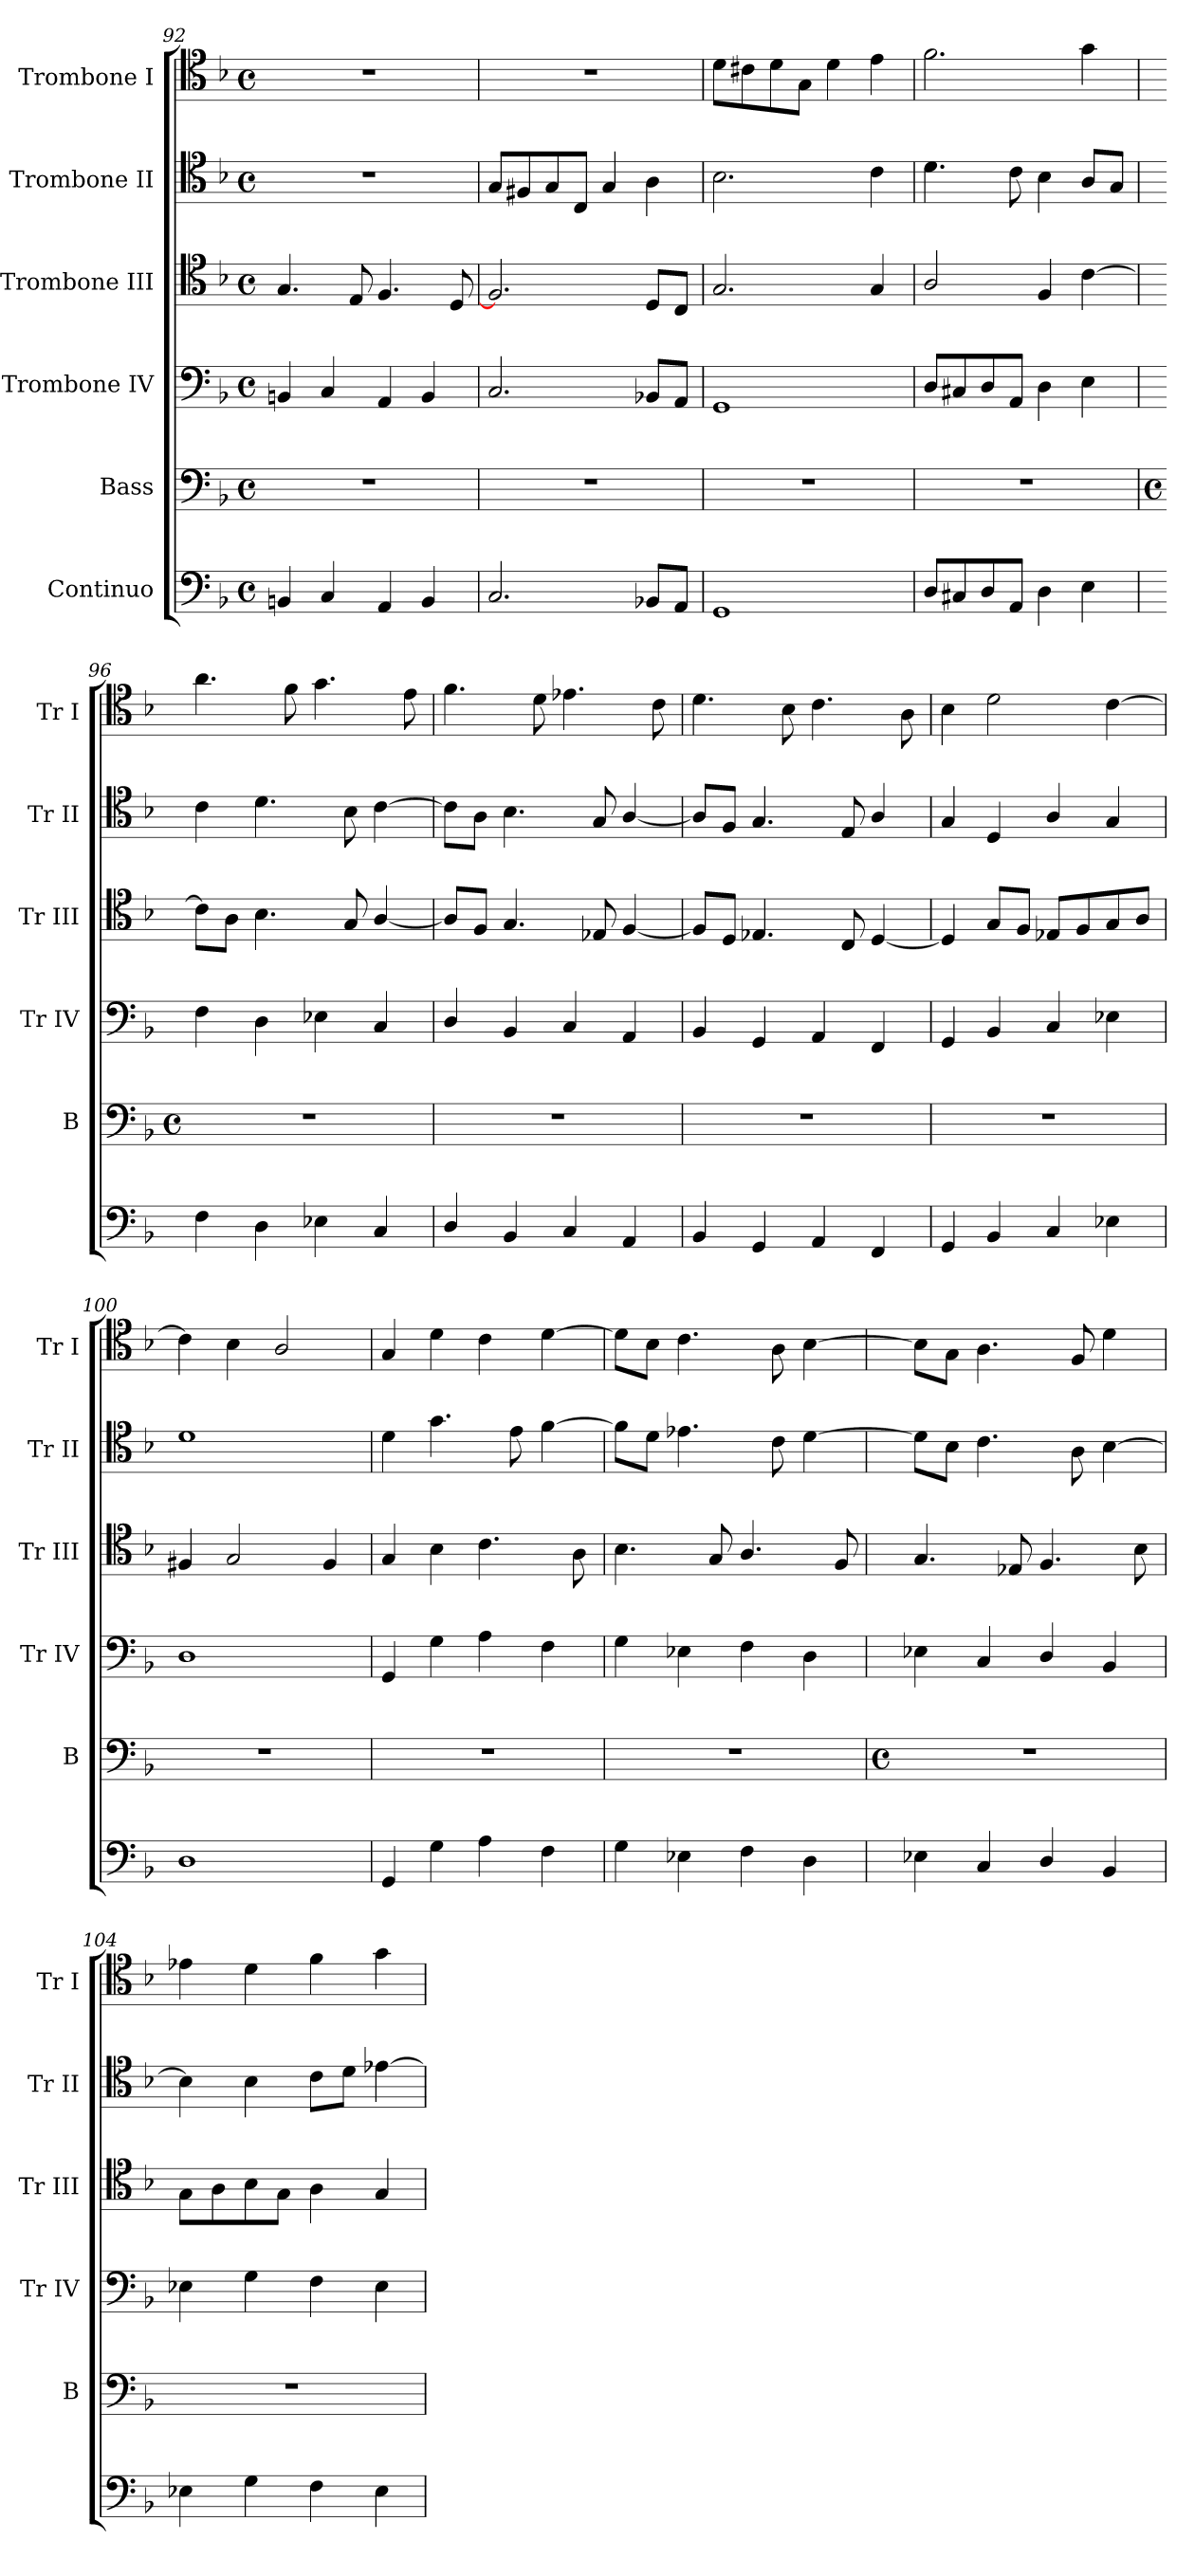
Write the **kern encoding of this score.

**kern	**kern	**kern	**kern	**kern	**kern
*part6	*part5	*part4	*part3	*part2	*part1
*staff6	*staff5	*staff4	*staff3	*staff2	*staff1
*I"Continuo	*I"Bass	*I"Trombone IV	*I"Trombone III	*I"Trombone II	*I"Trombone I
*	*I'B	*I'Tr IV	*I'Tr III	*I'Tr II	*I'Tr I
*clefF4	*clefF4	*clefF4	*clefC4	*clefC4	*clefC4
*k[b-]	*k[b-]	*k[b-]	*k[b-]	*k[b-]	*k[b-]
*F:	*F:	*F:	*F:	*F:	*F:
*M4/4	*M4/4	*M4/4	*M4/4	*M4/4	*M4/4
*met(c)	*met(c)	*met(c)	*met(c)	*met(c)	*met(c)
=92	=92	=92	=92	=92	=92
4BBn	1r	4BBn	4.G	1r	1r
4C	.	4C	.	.	.
.	.	.	8E	.	.
4AA	.	4AA	4.F	.	.
4BB	.	4BB	.	.	.
.	.	.	8D	.	.
=93	=93	=93	=93	=93	=93
2.C	1r	2.C	2.F]	8GL	1r
.	.	.	.	8F#X	.
.	.	.	.	8G	.
.	.	.	.	8CJ	.
.	.	.	.	4G	.
8BB-XL	.	8BB-XL	8DL	4A	.
8AAJ	.	8AAJ	8CJ	.	.
=94	=94	=94	=94	=94	=94
1GG	1r	1GG	2.G	2.B-	8dL
.	.	.	.	.	8c#X
.	.	.	.	.	8d
.	.	.	.	.	8GJ
.	.	.	.	.	4d
.	.	.	4G	4c	4e
=95	=95	=95	=95	=95	=95
8DL	1r	8DL	2A/	4.d	2.f
8C#X	.	8C#X	.	.	.
8D	.	8D	.	.	.
8AAJ	.	8AAJ	.	8c	.
4D	.	4D	4F	4B-	.
4E	.	4E	[4c	8AL	4g
.	.	.	.	8GJ	.
!!LO:LB:g=z
=96	=96	=96	=96	=96	=96
*	*M4/4	*	*	*	*
*	*met(c)	*	*	*	*
4F	1r	4F	8cL]	4c	4.a
.	.	.	8AJ	.	.
4D	.	4D	4.B-	4.d	.
.	.	.	.	.	8f
4E-X	.	4E-X	.	.	4.g
.	.	.	8G	8B-	.
4C	.	4C	[4A/	[4c	.
.	.	.	.	.	8e
=97	=97	=97	=97	=97	=97
4D/	1r	4D/	8AL]	8cL]	4.f
.	.	.	8FJ	8AJ	.
4BB-	.	4BB-	4.G	4.B-	.
.	.	.	.	.	8d
4C	.	4C	.	.	4.e-X
.	.	.	8E-X	8G	.
4AA	.	4AA	[4F	[4A/	.
.	.	.	.	.	8c
=98	=98	=98	=98	=98	=98
4BB-	1r	4BB-	8FL]	8AL]	4.d
.	.	.	8DJ	8FJ	.
4GG	.	4GG	4.E-X	4.G	.
.	.	.	.	.	8B-
4AA	.	4AA	.	.	4.c
.	.	.	8C	8E	.
4FF	.	4FF	[4D	4A/	.
.	.	.	.	.	8A
=99	=99	=99	=99	=99	=99
4GG	1r	4GG	4D]	4G	4B-
4BB-	.	4BB-	8GL	4D	2d
.	.	.	8FJ	.	.
4C	.	4C	8E-XL	4A/	.
.	.	.	8F	.	.
4E-X	.	4E-X	8G	4G	[4c
.	.	.	8AJ	.	.
=100	=100	=100	=100	=100	=100
1D	1r	1D	4F#X	1d	4c]
.	.	.	2G	.	4B-
.	.	.	.	.	2A/
.	.	.	4F#	.	.
=101	=101	=101	=101	=101	=101
4GG	1r	4GG	4G	4d	4G
4G	.	4G	4B-	4.g	4d
4A	.	4A	4.c	.	4c
.	.	.	.	8e	.
4F	.	4F	.	[4f	[4d
.	.	.	8A	.	.
=102	=102	=102	=102	=102	=102
4G	1r	4G	4.B-	8fL]	8dL]
.	.	.	.	8dJ	8B-J
4E-X	.	4E-X	.	4.e-X	4.c
.	.	.	8G	.	.
4F	.	4F	4.A/	.	.
.	.	.	.	8c	8A
4D	.	4D	.	[4d	[4B-
.	.	.	8F	.	.
!!LO:LB:g=z
=103	=103	=103	=103	=103	=103
*	*M4/4	*	*	*	*
*	*met(c)	*	*	*	*
4E-X	1r	4E-X	4.G	8dL]	8B-L]
.	.	.	.	8B-J	8GJ
4C	.	4C	.	4.c	4.A
.	.	.	8E-X	.	.
4D/	.	4D/	4.F	.	.
.	.	.	.	8A	8F
4BB-	.	4BB-	.	[4B-	4d
.	.	.	8B-	.	.
=104	=104	=104	=104	=104	=104
4E-X	1r	4E-X	8GL	4B-]	4e-X
.	.	.	8A	.	.
4G	.	4G	8B-	4B-	4d
.	.	.	8GJ	.	.
4F	.	4F	4A	8cL	4f
.	.	.	.	8dJ	.
4E-	.	4E-	4G	[4e-X	4g
=	=	=	=	=	=
*-	*-	*-	*-	*-	*-
